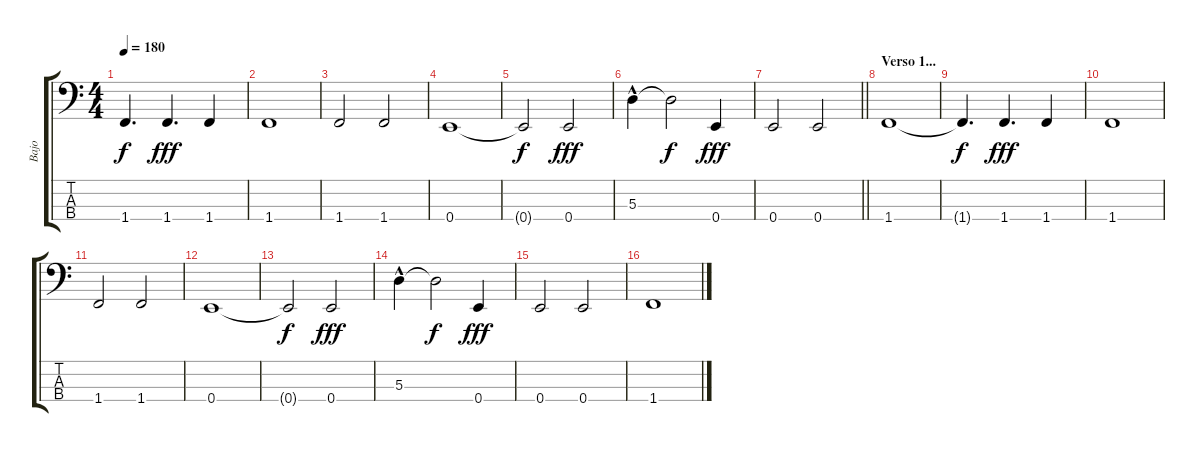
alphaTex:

\track ("Bajo" "Bajo") {instrument electricbasspick}
\staff {score tabs}
\tuning (G2 D2 A1 E1) {hide}
\ts (4 4)
\tempo 180
\clef f4
\ks c
1.4{t}.4{d dy f} 1.4.4{d dy fff} 1.4.4 |
1.4.1 |
1.4.2 1.4.2 |
0.4.1 |
0.4{t}.2{dy f} 0.4.2{dy fff} |
5.3{hac}.4 5.3{t}.2{dy f} 0.4.4{dy fff} |
\barLineRight lightlight
0.4.2 0.4.2 |
\section ("" "Verso 1...")
1.4.1 |
1.4{t}.4{d dy f} 1.4.4{d dy fff} 1.4.4 |
1.4.1 |
1.4.2 1.4.2 |
0.4.1 |
0.4{t}.2{dy f} 0.4.2{dy fff} |
5.3{hac}.4 5.3{t}.2{dy f} 0.4.4{dy fff} |
0.4.2 0.4.2 |
1.4.1
